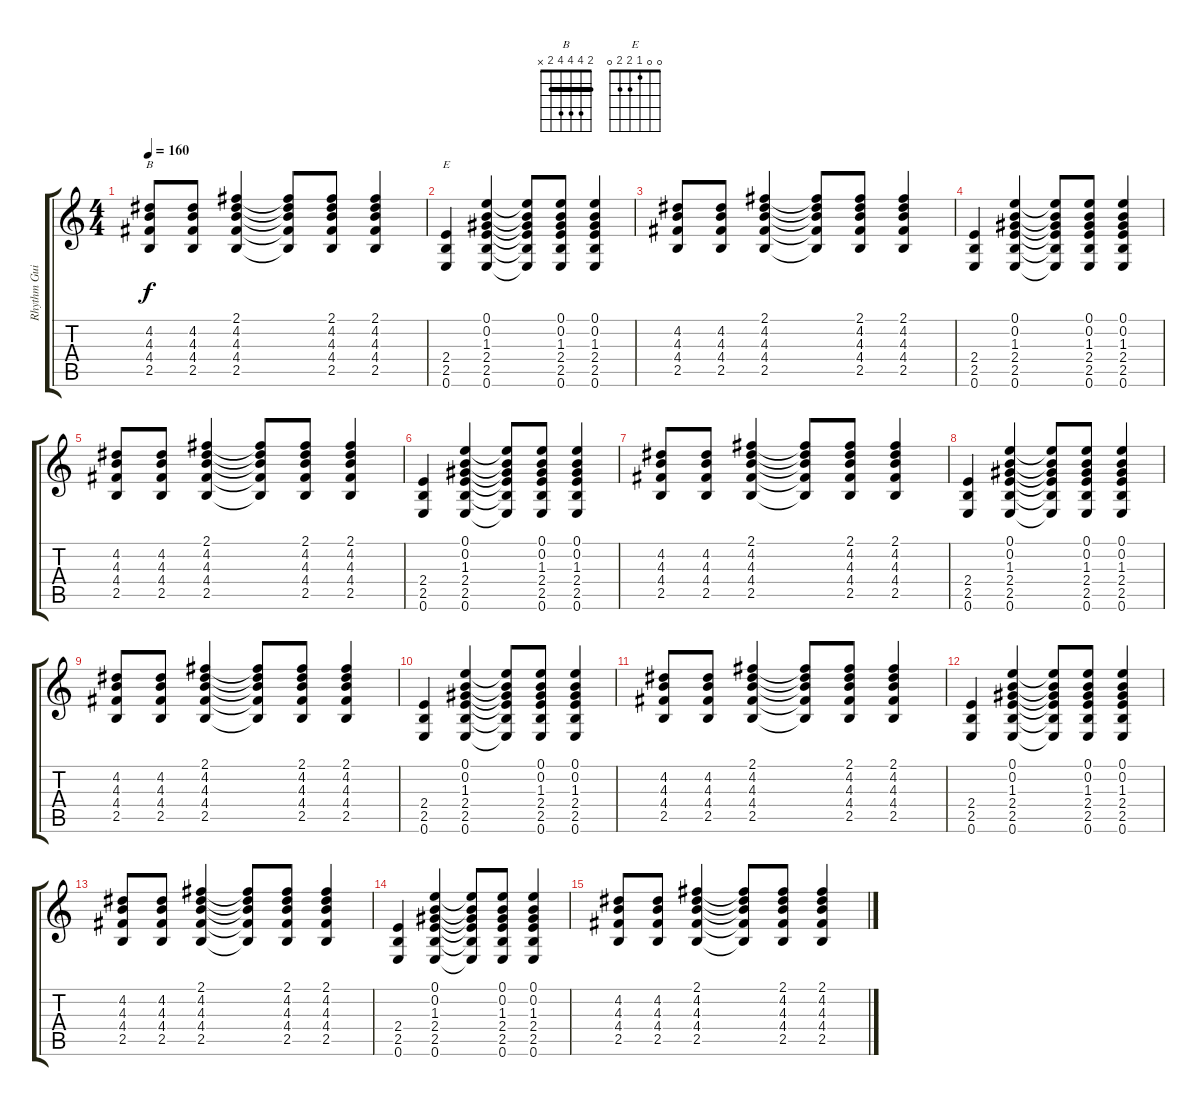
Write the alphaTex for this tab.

\track ("Rhythm Guitar" "Rhythm Gui") {instrument electricguitarclean}
\staff {score tabs}
\tuning (E4 B3 G3 D3 A2 E2) {hide}
\chord ("B" 2 4 4 4 2 x) {barre 2}
\chord ("E" 0 0 1 2 2 0)
\ts (4 4)
\tempo 160
\clef g2
\ks c
(4.2 4.3 4.4 2.5).8{ch "B" dy f} (4.2 4.3 4.4 2.5).8 (2.1 4.2 4.3 4.4 2.5).4 (2.1{t} 4.2{t} 4.3{t} 4.4{t} 2.5{t}).8 (2.1 4.2 4.3 4.4 2.5).8 (2.1 4.2 4.3 4.4 2.5).4 |
(2.4 2.5 0.6).4{ch "E"} (0.1 0.2 1.3 2.4 2.5 0.6).4 (0.1{t} 0.2{t} 1.3{t} 2.4{t} 2.5{t} 0.6{t}).8 (0.1 0.2 1.3 2.4 2.5 0.6).8 (0.1 0.2 1.3 2.4 2.5 0.6).4 |
(4.2 4.3 4.4 2.5).8 (4.2 4.3 4.4 2.5).8 (2.1 4.2 4.3 4.4 2.5).4 (2.1{t} 4.2{t} 4.3{t} 4.4{t} 2.5{t}).8 (2.1 4.2 4.3 4.4 2.5).8 (2.1 4.2 4.3 4.4 2.5).4 |
(2.4 2.5 0.6).4 (0.1 0.2 1.3 2.4 2.5 0.6).4 (0.1{t} 0.2{t} 1.3{t} 2.4{t} 2.5{t} 0.6{t}).8 (0.1 0.2 1.3 2.4 2.5 0.6).8 (0.1 0.2 1.3 2.4 2.5 0.6).4 |
(4.2 4.3 4.4 2.5).8 (4.2 4.3 4.4 2.5).8 (2.1 4.2 4.3 4.4 2.5).4 (2.1{t} 4.2{t} 4.3{t} 4.4{t} 2.5{t}).8 (2.1 4.2 4.3 4.4 2.5).8 (2.1 4.2 4.3 4.4 2.5).4 |
(2.4 2.5 0.6).4 (0.1 0.2 1.3 2.4 2.5 0.6).4 (0.1{t} 0.2{t} 1.3{t} 2.4{t} 2.5{t} 0.6{t}).8 (0.1 0.2 1.3 2.4 2.5 0.6).8 (0.1 0.2 1.3 2.4 2.5 0.6).4 |
(4.2 4.3 4.4 2.5).8 (4.2 4.3 4.4 2.5).8 (2.1 4.2 4.3 4.4 2.5).4 (2.1{t} 4.2{t} 4.3{t} 4.4{t} 2.5{t}).8 (2.1 4.2 4.3 4.4 2.5).8 (2.1 4.2 4.3 4.4 2.5).4 |
(2.4 2.5 0.6).4 (0.1 0.2 1.3 2.4 2.5 0.6).4 (0.1{t} 0.2{t} 1.3{t} 2.4{t} 2.5{t} 0.6{t}).8 (0.1 0.2 1.3 2.4 2.5 0.6).8 (0.1 0.2 1.3 2.4 2.5 0.6).4 |
(4.2 4.3 4.4 2.5).8 (4.2 4.3 4.4 2.5).8 (2.1 4.2 4.3 4.4 2.5).4 (2.1{t} 4.2{t} 4.3{t} 4.4{t} 2.5{t}).8 (2.1 4.2 4.3 4.4 2.5).8 (2.1 4.2 4.3 4.4 2.5).4 |
(2.4 2.5 0.6).4 (0.1 0.2 1.3 2.4 2.5 0.6).4 (0.1{t} 0.2{t} 1.3{t} 2.4{t} 2.5{t} 0.6{t}).8 (0.1 0.2 1.3 2.4 2.5 0.6).8 (0.1 0.2 1.3 2.4 2.5 0.6).4 |
(4.2 4.3 4.4 2.5).8 (4.2 4.3 4.4 2.5).8 (2.1 4.2 4.3 4.4 2.5).4 (2.1{t} 4.2{t} 4.3{t} 4.4{t} 2.5{t}).8 (2.1 4.2 4.3 4.4 2.5).8 (2.1 4.2 4.3 4.4 2.5).4 |
(2.4 2.5 0.6).4 (0.1 0.2 1.3 2.4 2.5 0.6).4 (0.1{t} 0.2{t} 1.3{t} 2.4{t} 2.5{t} 0.6{t}).8 (0.1 0.2 1.3 2.4 2.5 0.6).8 (0.1 0.2 1.3 2.4 2.5 0.6).4 |
(4.2 4.3 4.4 2.5).8 (4.2 4.3 4.4 2.5).8 (2.1 4.2 4.3 4.4 2.5).4 (2.1{t} 4.2{t} 4.3{t} 4.4{t} 2.5{t}).8 (2.1 4.2 4.3 4.4 2.5).8 (2.1 4.2 4.3 4.4 2.5).4 |
(2.4 2.5 0.6).4 (0.1 0.2 1.3 2.4 2.5 0.6).4 (0.1{t} 0.2{t} 1.3{t} 2.4{t} 2.5{t} 0.6{t}).8 (0.1 0.2 1.3 2.4 2.5 0.6).8 (0.1 0.2 1.3 2.4 2.5 0.6).4 |
(4.2 4.3 4.4 2.5).8 (4.2 4.3 4.4 2.5).8 (2.1 4.2 4.3 4.4 2.5).4 (2.1{t} 4.2{t} 4.3{t} 4.4{t} 2.5{t}).8 (2.1 4.2 4.3 4.4 2.5).8 (2.1 4.2 4.3 4.4 2.5).4
